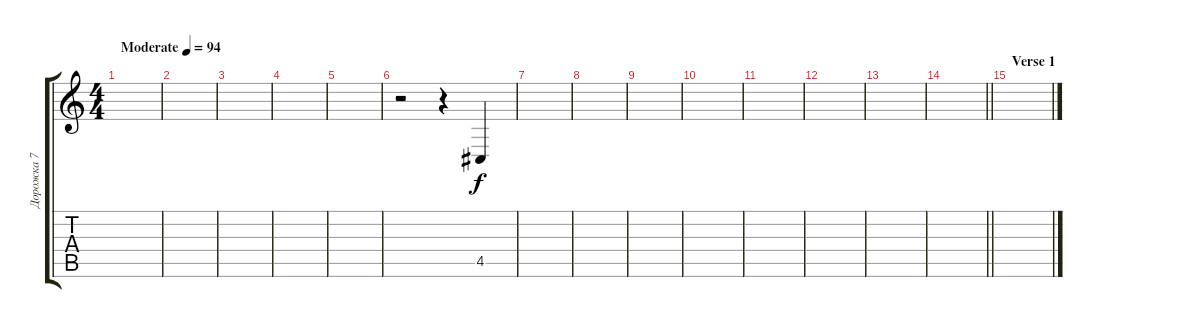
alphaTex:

\track ("Дорожка 7" "Дорожка 7") {instrument marimba}
\staff {score tabs}
\tuning (E4 B3 G3 D3 A2 E2) {hide}
\ts (4 4)
\tempo (94 "Moderate")
\clef g2
\ks c
|
|
|
|
|
r.2 r.4 4.5.4 |
|
|
|
|
|
|
|
\barLineRight lightlight
|
\section ("" "Verse 1")
